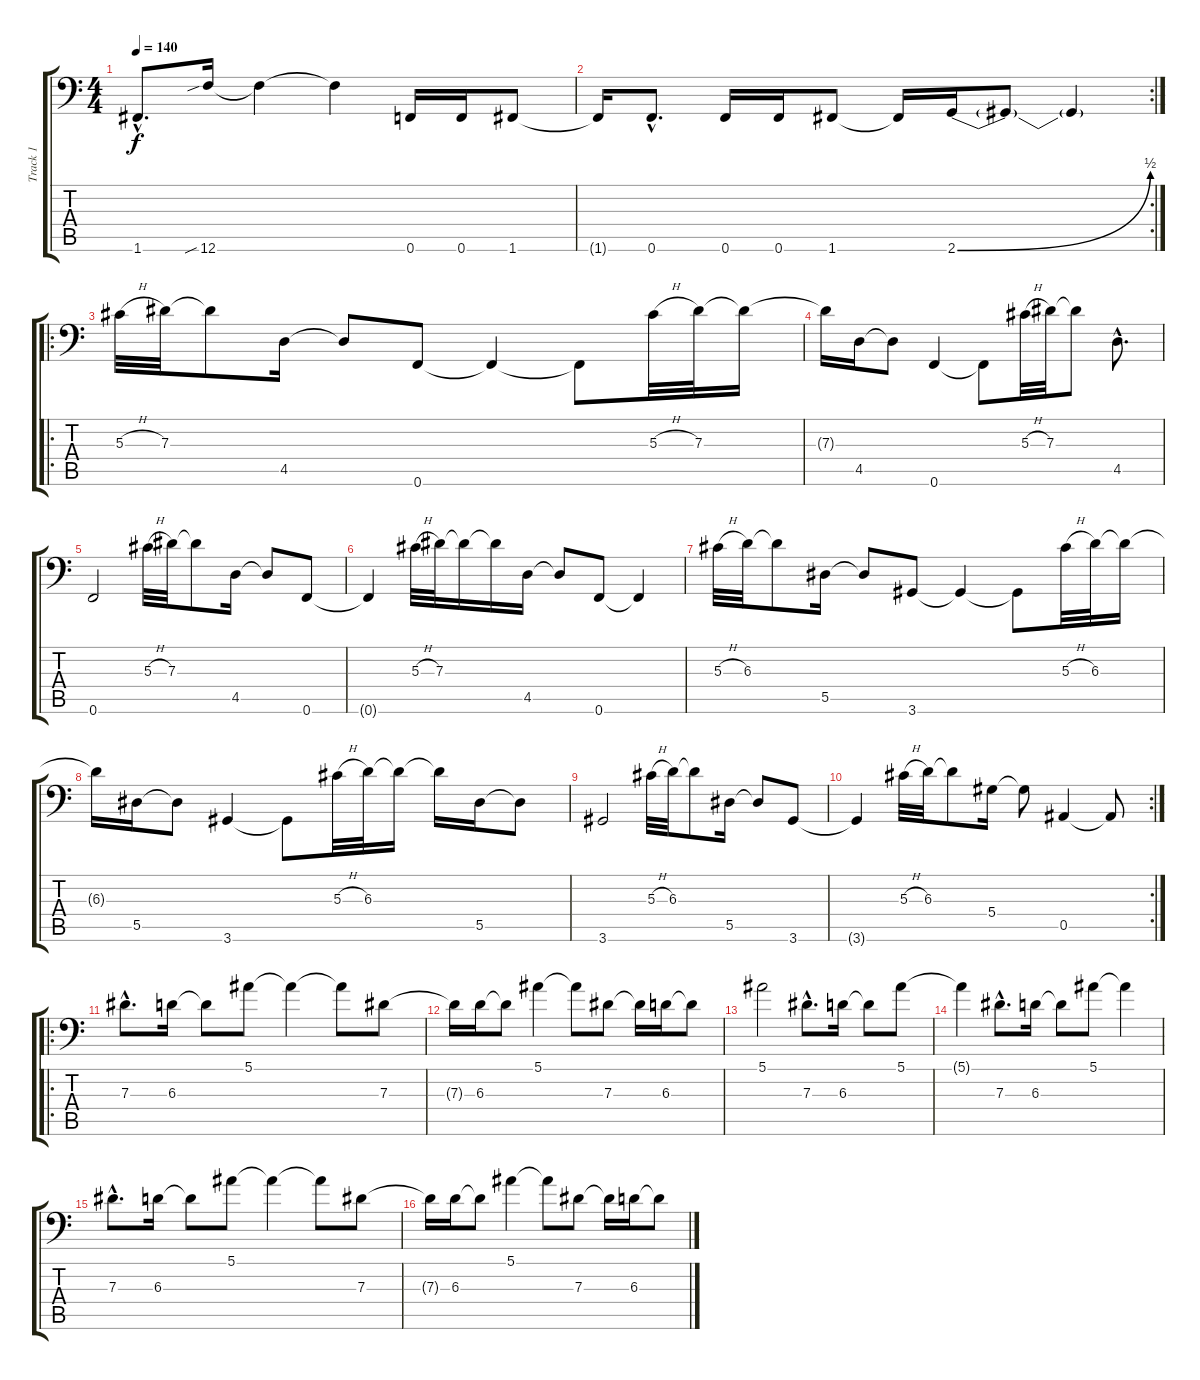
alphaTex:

\track ("Track 1" "Track 1") {instrument acousticguitarnylon}
\staff {score tabs}
\tuning (F3 C3 Ab2 Eb2 Bb1 F1) {hide}
\ts (4 4)
\tempo 140
\clef f4
\ks c
1.6{hac}.8{d dy f} 12.6{sib}.16 12.6{t}.4 12.6{t}.4 0.6.16 0.6.16 1.6.8 |
\rc 2
1.6{t}.16 0.6{hac}.8{d} 0.6.16 0.6.16 1.6.8 1.6{t}.16 2.6{be (bend 0 0 60 2)}.16 2.6{t}.8 2.6{t}.4 |
\ro
5.3{h}.32 7.3.32 7.3{t}.8 4.5.16 4.5{t}.8 0.6.8 0.6{t}.4 0.6{t}.8 5.3{h}.32 7.3.32 7.3{t}.16 |
7.3{t}.16 4.5.16 4.5{t}.8 0.6.4 0.6{t}.8 5.3{h}.32 7.3.32 7.3{t}.8 4.5{hac}.8{d} |
0.6.2 5.3{h}.32 7.3.32 7.3{t}.8 4.5.16 4.5{t}.8 0.6.8 |
0.6{t}.4 5.3{h}.32 7.3.32 7.3{t}.16 7.3{t}.16 4.5.16 4.5{t}.8 0.6.8 0.6{t}.4 |
5.3{h}.32 6.3.32 6.3{t}.8 5.5.16 5.5{t}.8 3.6.8 3.6{t}.4 3.6{t}.8 5.3{h}.32 6.3.32 6.3{t}.16 |
6.3{t}.16 5.5.16 5.5{t}.8 3.6.4 3.6{t}.8 5.3{h}.32 6.3.32 6.3{t}.16 6.3{t}.16 5.5.16 5.5{t}.8 |
3.6.2 5.3{h}.32 6.3.32 6.3{t}.8 5.5.16 5.5{t}.8 3.6.8 |
\rc 2
3.6{t}.4 5.3{h}.32 6.3.32 6.3{t}.8 5.4.16 5.4{t}.8 0.5.4 0.5{t}.8 |
\ro
7.3{hac}.8{d} 6.3.16 6.3{t}.8 5.1.8 5.1{t}.4 5.1{t}.8 7.3.8 |
7.3{t}.16 6.3.16 6.3{t}.8 5.1.4 5.1{t}.8 7.3.8 7.3{t}.16 6.3.16 6.3{t}.8 |
5.1.2 7.3{hac}.8{d} 6.3.16 6.3{t}.8 5.1.8 |
5.1{t}.4 7.3{hac}.8{d} 6.3.16 6.3{t}.8 5.1.8 5.1{t}.4 |
7.3{hac}.8{d} 6.3.16 6.3{t}.8 5.1.8 5.1{t}.4 5.1{t}.8 7.3.8 |
7.3{t}.16 6.3.16 6.3{t}.8 5.1.4 5.1{t}.8 7.3.8 7.3{t}.16 6.3.16 6.3{t}.8
